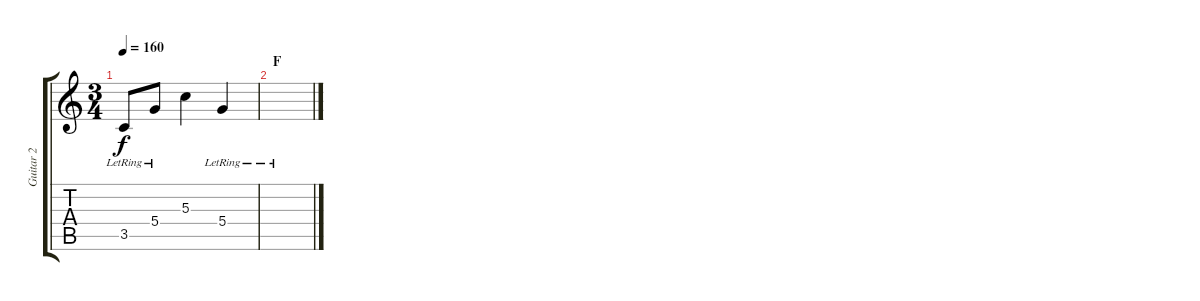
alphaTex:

\track ("Guitar 2" "Guitar 2") {instrument acousticguitarnylon}
\staff {score tabs}
\tuning (E4 B3 G3 D3 A2 E2) {hide}
\ts (3 4)
\tempo 160
\clef g2
\ks c
3.5{lr}.8{dy f} 5.4{lr}.8 5.3.4 5.4{lr}.4 |
\section ("" "F")
